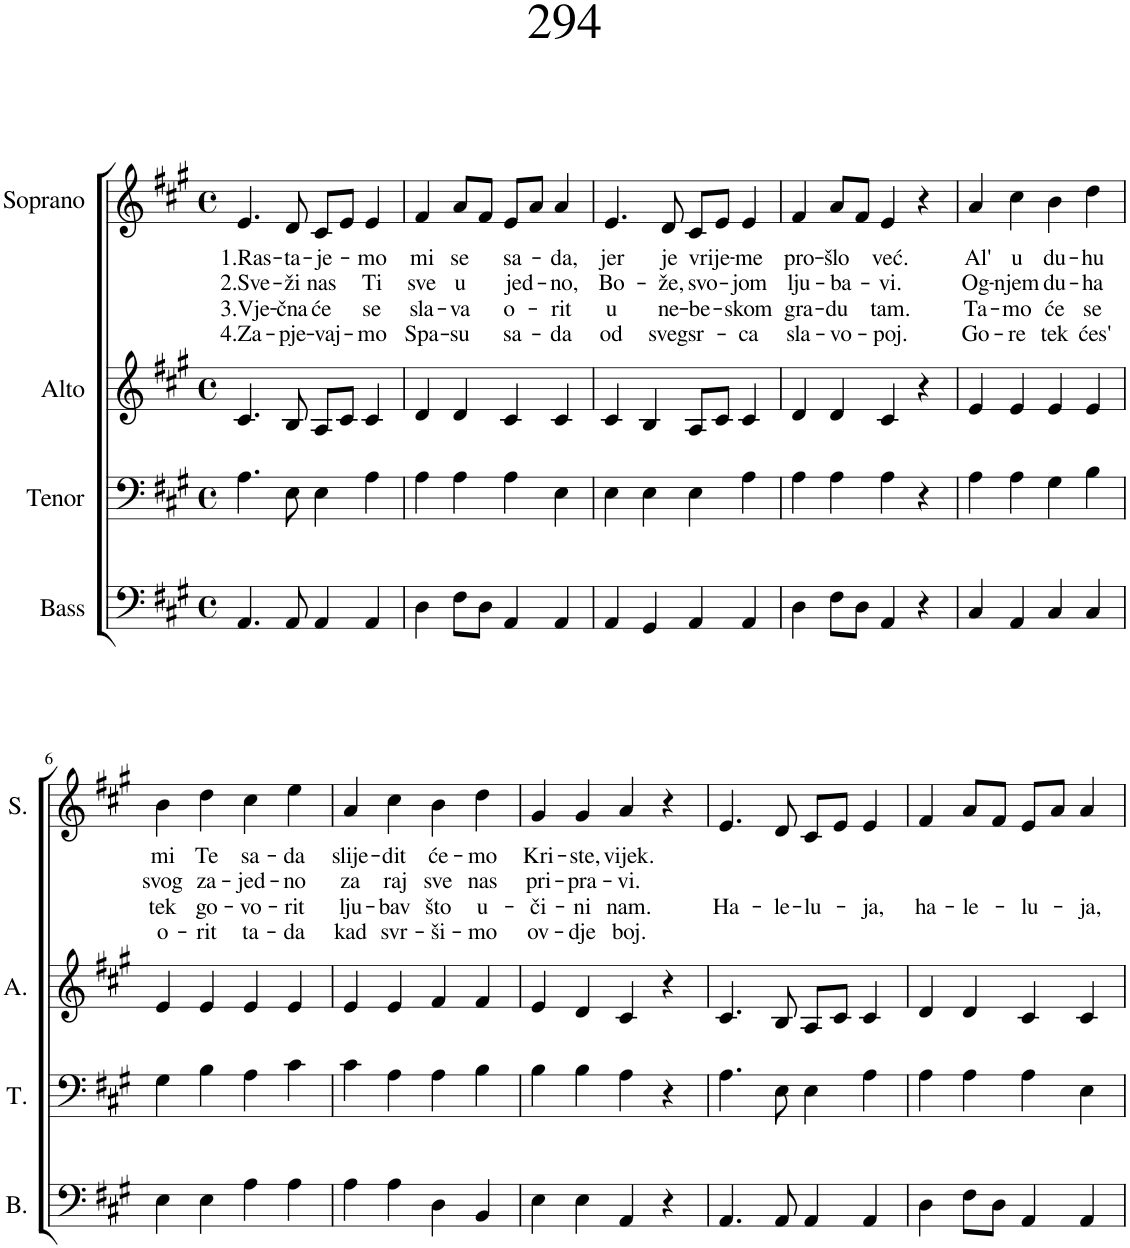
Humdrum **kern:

**kern	**kern	**kern	**kern	**text	**text	**text	**text
*part4	*part3	*part2	*part1	*part1	*part1	*part1	*part1
*staff4	*staff3	*staff2	*staff1	*staff1	*staff1	*staff1	*staff1
*I"Bass	*I"Tenor	*I"Alto	*I"Soprano	*	*	*	*
*I'B.	*I'T.	*I'A.	*I'S.	*	*	*	*
*clefF4	*clefF4	*clefG2	*clefG2	*	*	*	*
*k[f#c#g#]	*k[f#c#g#]	*k[f#c#g#]	*k[f#c#g#]	*	*	*	*
*M4/4	*M4/4	*M4/4	*M4/4	*	*	*	*
*met(c)	*met(c)	*met(c)	*met(c)	*	*	*	*
=1	=1	=1	=1	=1	=1	=1	=1
!	!	!	!	!LO:LY:b	!LO:LY:b	!LO:LY:b	!LO:LY:b
4.AA/	4.A\	4.c#/	4.e/	1.Ras-	2.Sve-	3.Vje-	4.Za-
!	!	!	!	!LO:LY:b	!LO:LY:b	!LO:LY:b	!LO:LY:b
8AA/	8E\	8B/	8d/	-ta-	-ži	-čna	-pje-
!	!	!	!	!LO:LY:b	!LO:LY:b	!LO:LY:b	!LO:LY:b
4AA/	4E\	8A/L	8c#/L	-je-	nas	će	-vaj-
.	.	8c#/J	8e/J	.	.	.	.
!	!	!	!	!LO:LY:b	!LO:LY:b	!LO:LY:b	!LO:LY:b
4AA/	4A\	4c#/	4e/	-mo	Ti	se	-mo
=2	=2	=2	=2	=2	=2	=2	=2
!	!	!	!	!LO:LY:b	!LO:LY:b	!LO:LY:b	!LO:LY:b
4D\	4A\	4d/	4f#/	mi	sve	sla-	Spa-
!	!	!	!	!LO:LY:b	!LO:LY:b	!LO:LY:b	!LO:LY:b
8F#\L	4A\	4d/	8a/L	se	u	-va	-su
8D\J	.	.	8f#/J	.	.	.	.
!	!	!	!	!LO:LY:b	!LO:LY:b	!LO:LY:b	!LO:LY:b
4AA/	4A\	4c#/	8e/L	sa-	jed-	o-	sa-
.	.	.	8a/J	.	.	.	.
!	!	!	!	!LO:LY:b	!LO:LY:b	!LO:LY:b	!LO:LY:b
4AA/	4E\	4c#/	4a/	-da,	-no,	-rit	-da
=3	=3	=3	=3	=3	=3	=3	=3
!	!	!	!	!LO:LY:b	!LO:LY:b	!LO:LY:b	!LO:LY:b
4AA/	4E\	4c#/	4.e/	jer	Bo-	u	od
4GG#/	4E\	4B/	.	.	.	.	.
!	!	!	!	!LO:LY:b	!LO:LY:b	!LO:LY:b	!LO:LY:b
.	.	.	8d/	je	-že,	ne-	sveg
!	!	!	!	!LO:LY:b	!LO:LY:b	!LO:LY:b	!LO:LY:b
4AA/	4E\	8A/L	8c#/L	vrije-	svo-	-be-	sr-
.	.	8c#/J	8e/J	.	.	.	.
!	!	!	!	!LO:LY:b	!LO:LY:b	!LO:LY:b	!LO:LY:b
4AA/	4A\	4c#/	4e/	-me	-jom	-skom	-ca
=4	=4	=4	=4	=4	=4	=4	=4
!	!	!	!	!LO:LY:b	!LO:LY:b	!LO:LY:b	!LO:LY:b
4D\	4A\	4d/	4f#/	pro-	lju-	gra-	sla-
!	!	!	!	!LO:LY:b	!LO:LY:b	!LO:LY:b	!LO:LY:b
8F#\L	4A\	4d/	8a/L	-šlo	-ba-	-du	-vo-
8D\J	.	.	8f#/J	.	.	.	.
!	!	!	!	!LO:LY:b	!LO:LY:b	!LO:LY:b	!LO:LY:b
4AA/	4A\	4c#/	4e/	već.	-vi.	tam.	-poj.
4r	4r	4r	4r	.	.	.	.
=5	=5	=5	=5	=5	=5	=5	=5
!	!	!	!	!LO:LY:b	!LO:LY:b	!LO:LY:b	!LO:LY:b
4C#/	4A\	4e/	4a/	Al'	Og-	Ta-	Go-
!	!	!	!	!LO:LY:b	!LO:LY:b	!LO:LY:b	!LO:LY:b
4AA/	4A\	4e/	4cc#\	u	-njem	-mo	-re
!	!	!	!	!LO:LY:b	!LO:LY:b	!LO:LY:b	!LO:LY:b
4C#/	4G#\	4e/	4b\	du-	du-	će	tek
!	!	!	!	!LO:LY:b	!LO:LY:b	!LO:LY:b	!LO:LY:b
4C#/	4B\	4e/	4dd\	-hu	-ha	se	ćes'
!!LO:LB:g=z
=6	=6	=6	=6	=6	=6	=6	=6
!	!	!	!	!LO:LY:b	!LO:LY:b	!LO:LY:b	!LO:LY:b
4E\	4G#\	4e/	4b\	mi	svog	tek	o-
!	!	!	!	!LO:LY:b	!LO:LY:b	!LO:LY:b	!LO:LY:b
4E\	4B\	4e/	4dd\	Te	za-	go-	-rit
!	!	!	!	!LO:LY:b	!LO:LY:b	!LO:LY:b	!LO:LY:b
4A\	4A\	4e/	4cc#\	sa-	-jed-	-vo-	ta-
!	!	!	!	!LO:LY:b	!LO:LY:b	!LO:LY:b	!LO:LY:b
4A\	4c#\	4e/	4ee\	-da	-no	-rit	-da
=7	=7	=7	=7	=7	=7	=7	=7
!	!	!	!	!LO:LY:b	!LO:LY:b	!LO:LY:b	!LO:LY:b
4A\	4c#\	4e/	4a/	slije-	za	lju-	kad
!	!	!	!	!LO:LY:b	!LO:LY:b	!LO:LY:b	!LO:LY:b
4A\	4A\	4e/	4cc#\	-dit	raj	-bav	svr-
!	!	!	!	!LO:LY:b	!LO:LY:b	!LO:LY:b	!LO:LY:b
4D\	4A\	4f#/	4b\	će-	sve	što	-ši-
!	!	!	!	!LO:LY:b	!LO:LY:b	!LO:LY:b	!LO:LY:b
4BB/	4B\	4f#/	4dd\	-mo	nas	u-	-mo
=8	=8	=8	=8	=8	=8	=8	=8
!	!	!	!	!LO:LY:b	!LO:LY:b	!LO:LY:b	!LO:LY:b
4E\	4B\	4e/	4g#/	Kri-	pri-	-či-	ov-
!	!	!	!	!LO:LY:b	!LO:LY:b	!LO:LY:b	!LO:LY:b
4E\	4B\	4d/	4g#/	-ste,	-pra-	-ni	-dje
!	!	!	!	!LO:LY:b	!LO:LY:b	!LO:LY:b	!LO:LY:b
4AA/	4A\	4c#/	4a/	vijek.	-vi.	nam.	boj.
4r	4r	4r	4r	.	.	.	.
=9	=9	=9	=9	=9	=9	=9	=9
!	!	!	!	!	!	!LO:LY:b	!
4.AA/	4.A\	4.c#/	4.e/	.	.	Ha-	.
!	!	!	!	!	!	!LO:LY:b	!
8AA/	8E\	8B/	8d/	.	.	-le-	.
!	!	!	!	!	!	!LO:LY:b	!
4AA/	4E\	8A/L	8c#/L	.	.	-lu-	.
.	.	8c#/J	8e/J	.	.	.	.
!	!	!	!	!	!	!LO:LY:b	!
4AA/	4A\	4c#/	4e/	.	.	-ja,	.
=10	=10	=10	=10	=10	=10	=10	=10
!	!	!	!	!	!	!LO:LY:b	!
4D\	4A\	4d/	4f#/	.	.	ha-	.
!	!	!	!	!	!	!LO:LY:b	!
8F#\L	4A\	4d/	8a/L	.	.	-le-	.
8D\J	.	.	8f#/J	.	.	.	.
!	!	!	!	!	!	!LO:LY:b	!
4AA/	4A\	4c#/	8e/L	.	.	-lu-	.
.	.	.	8a/J	.	.	.	.
!	!	!	!	!	!	!LO:LY:b	!
4AA/	4E\	4c#/	4a/	.	.	-ja,	.
=	=	=	=	=	=	=	=
*-	*-	*-	*-	*-	*-	*-	*-
